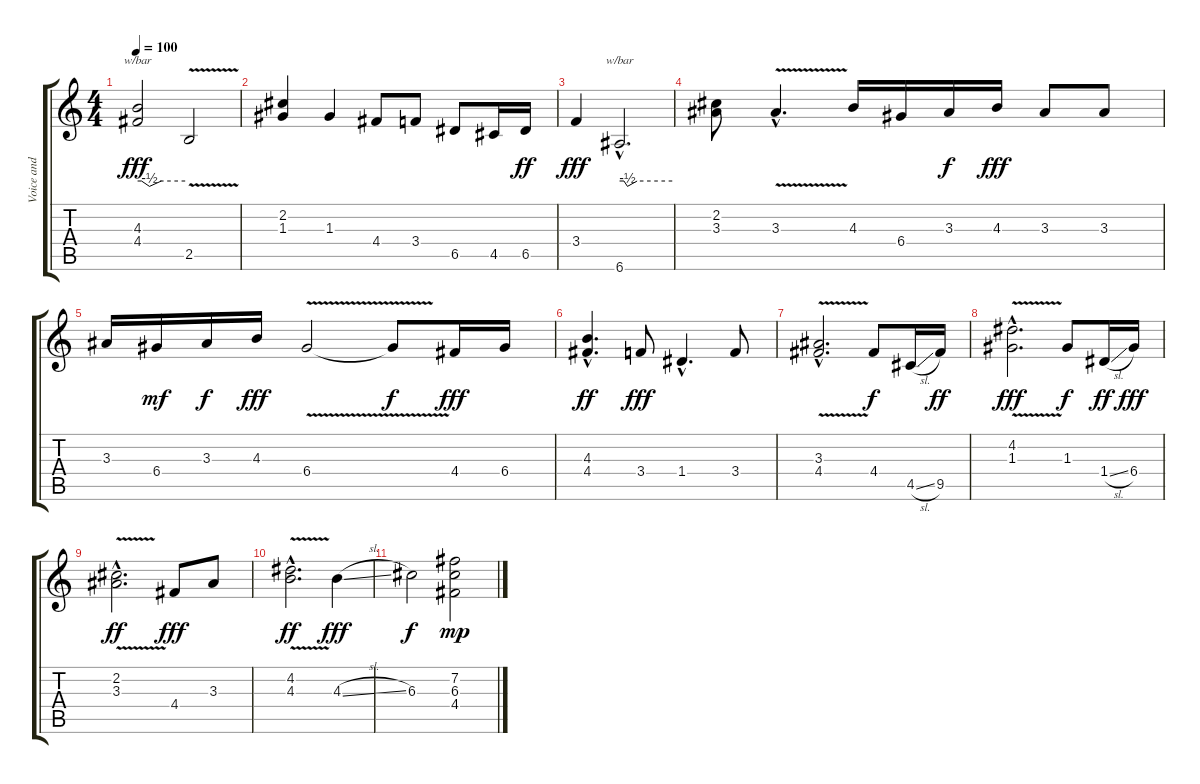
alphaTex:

\track ("Voice and LeadG" "Voice and ") {instrument acousticguitarnylon}
\staff {score tabs}
\tuning (E4 B3 G3 D3 A2 E2) {hide}
\ts (4 4)
\tempo 100
\clef g2
\ks c
(4.3 4.4).2{tbe (custom default 0 0 5 0 15 -2 30 0 60 0) dy fff} 2.5{v}.2 |
(2.2 1.3).4 1.3.4 4.4.8 3.4.8 6.5.8 4.5.16 6.5.16{dy ff} |
3.4.4{dy fff} 6.6{hac}.2{d tbe (custom default 0 0 5 0 9 -2 20 0 60 0)} |
(2.2 3.3).8 3.3{v hac}.4{d} 4.3.16 6.4.16 3.3.16{dy f} 4.3.16{dy fff} 3.3.8 3.3.8 |
3.3.16 6.4.16{dy mf} 3.3.16{dy f} 4.3.16{dy fff} 6.4{v}.2 6.4{t}.8{dy f} 4.4.16{dy fff} 6.4.16 |
(4.3{hac} 4.4{hac}).4{d dy ff} 3.4.8{dy fff} 1.4{hac}.4{d} 3.4.8 |
(3.3{hac} 4.4{v hac}).2{d} 4.4.8{dy f} 4.5{sl}.16 9.5.16{dy ff} |
(4.2{v hac} 1.3{v hac}).2{d dy fff} 1.3.8{dy f} 1.4{sl}.16{dy ff} 6.4.16{dy fff} |
(2.2{v hac} 3.3{v hac}).2{d dy ff} 4.4.8{dy fff} 3.3.8 |
(4.2{v hac} 4.3{v hac}).2{d dy ff} 4.3{sl}.4{dy fff} |
6.3.2{dy f} (7.2 6.3 4.4).2{dy mp}
